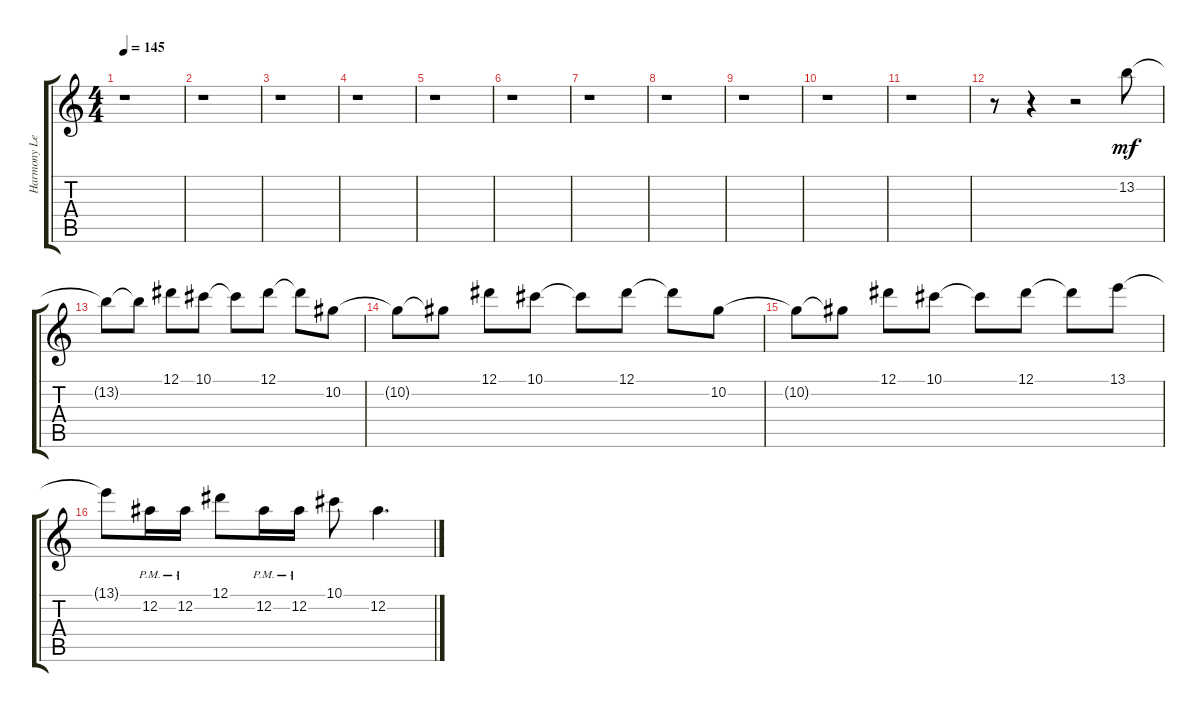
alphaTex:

\track ("Harmony Left" "Harmony Le") {instrument distortionguitar}
\staff {score tabs}
\tuning (Eb4 Bb3 Gb3 Db3 Ab2 Eb2) {hide}
\ts (4 4)
\tempo 145
\clef g2
\ks c
r.1{dy mf} |
r.1 |
r.1 |
r.1 |
r.1 |
r.1 |
r.1 |
r.1 |
r.1 |
r.1 |
r.1 |
r.8 r.4 r.2 13.2.8 |
13.2{t}.8 13.2{t}.8 12.1.8 10.1.8 10.1{t}.8 12.1.8 12.1{t}.8 10.2.8 |
10.2{t}.8 10.2{t}.8 12.1.8 10.1.8 10.1{t}.8 12.1.8 12.1{t}.8 10.2.8 |
10.2{t}.8 10.2{t}.8 12.1.8 10.1.8 10.1{t}.8 12.1.8 12.1{t}.8 13.1.8 |
13.1{t}.8 12.2{pm}.16 12.2{pm}.16 12.1.8 12.2{pm}.16 12.2{pm}.16 10.1.8 12.2.4{d}
